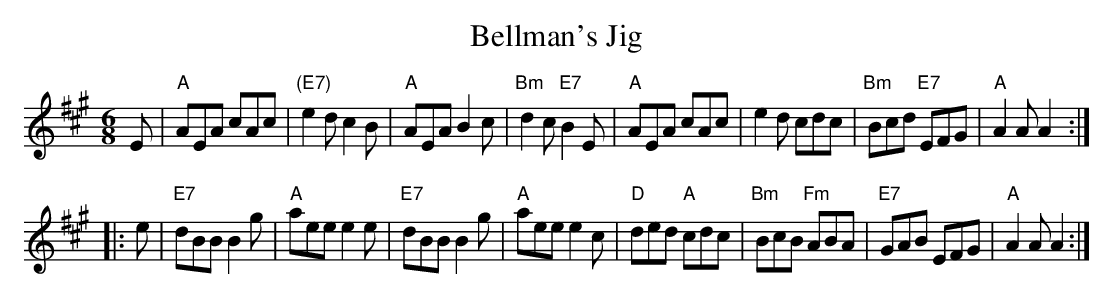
X:1
T: Bellman's Jig
M: 6/8
L: 1/8
K: A
E \
| "A"AEA cAc | "(E7)"e2d c2B | "A"AEA B2c | "Bm"d2c "E7"B2E \
| "A"AEA cAc | e2d cdc | "Bm"Bcd "E7"EFG | "A"A2A A2 :|
|: e \
| "E7"dBB B2g | "A"aee e2e | "E7"dBB B2g | "A"aee e2c \
| "D"ded "A"cdc | "Bm"BcB "Fm"ABA | "E7"GAB EFG | "A"A2A A2 :|
